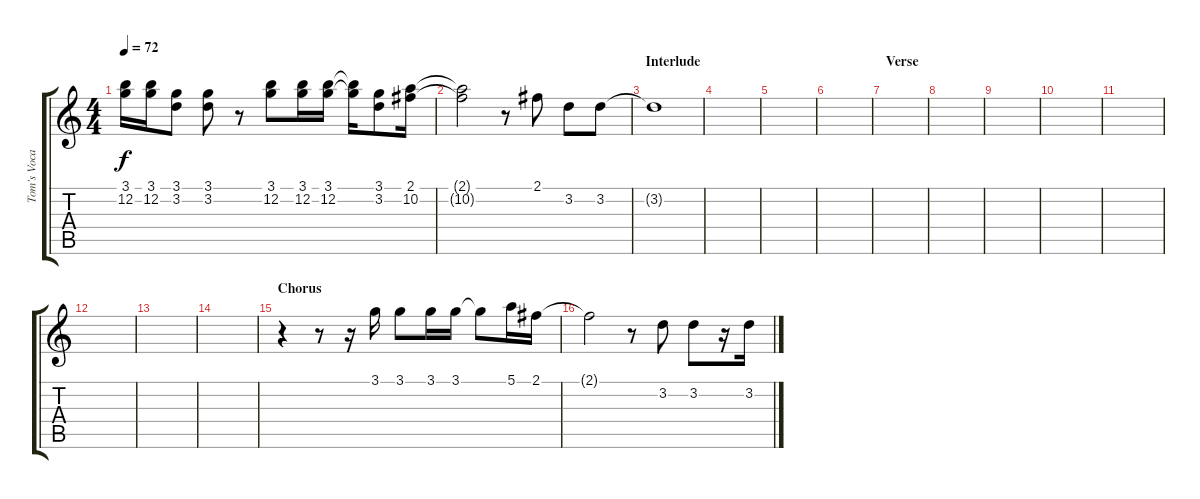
\track ("Tom's Vocals" "Tom's Voca") {instrument overdrivenguitar}
\staff {score tabs}
\tuning (E4 B3 G3 D3 A2 E2) {hide}
\ts (4 4)
\tempo 72
\clef g2
\ks c
(3.1 12.2).16{dy f} (3.1 12.2).16 (3.1 3.2).8 (3.1 3.2).8 r.8 (3.1 12.2).8 (3.1 12.2).16 (3.1 12.2).16 (3.1{t} 12.2{t}).16 (3.1 3.2).8 (2.1 10.2).16 |
(2.1{t} 10.2{t}).2 r.8 2.1.8 3.2.8 3.2.8 |
\section ("" "Interlude")
3.2{t}.1 |
|
|
|
\section ("" "Verse")
|
|
|
|
|
|
|
|
\section ("" "Chorus")
r.4 r.8 r.16 3.1.16 3.1.8 3.1.16 3.1.16 3.1{t}.8 5.1.16 2.1.16 |
2.1{t}.2 r.8 3.2.8 3.2.8 r.16 3.2.16
